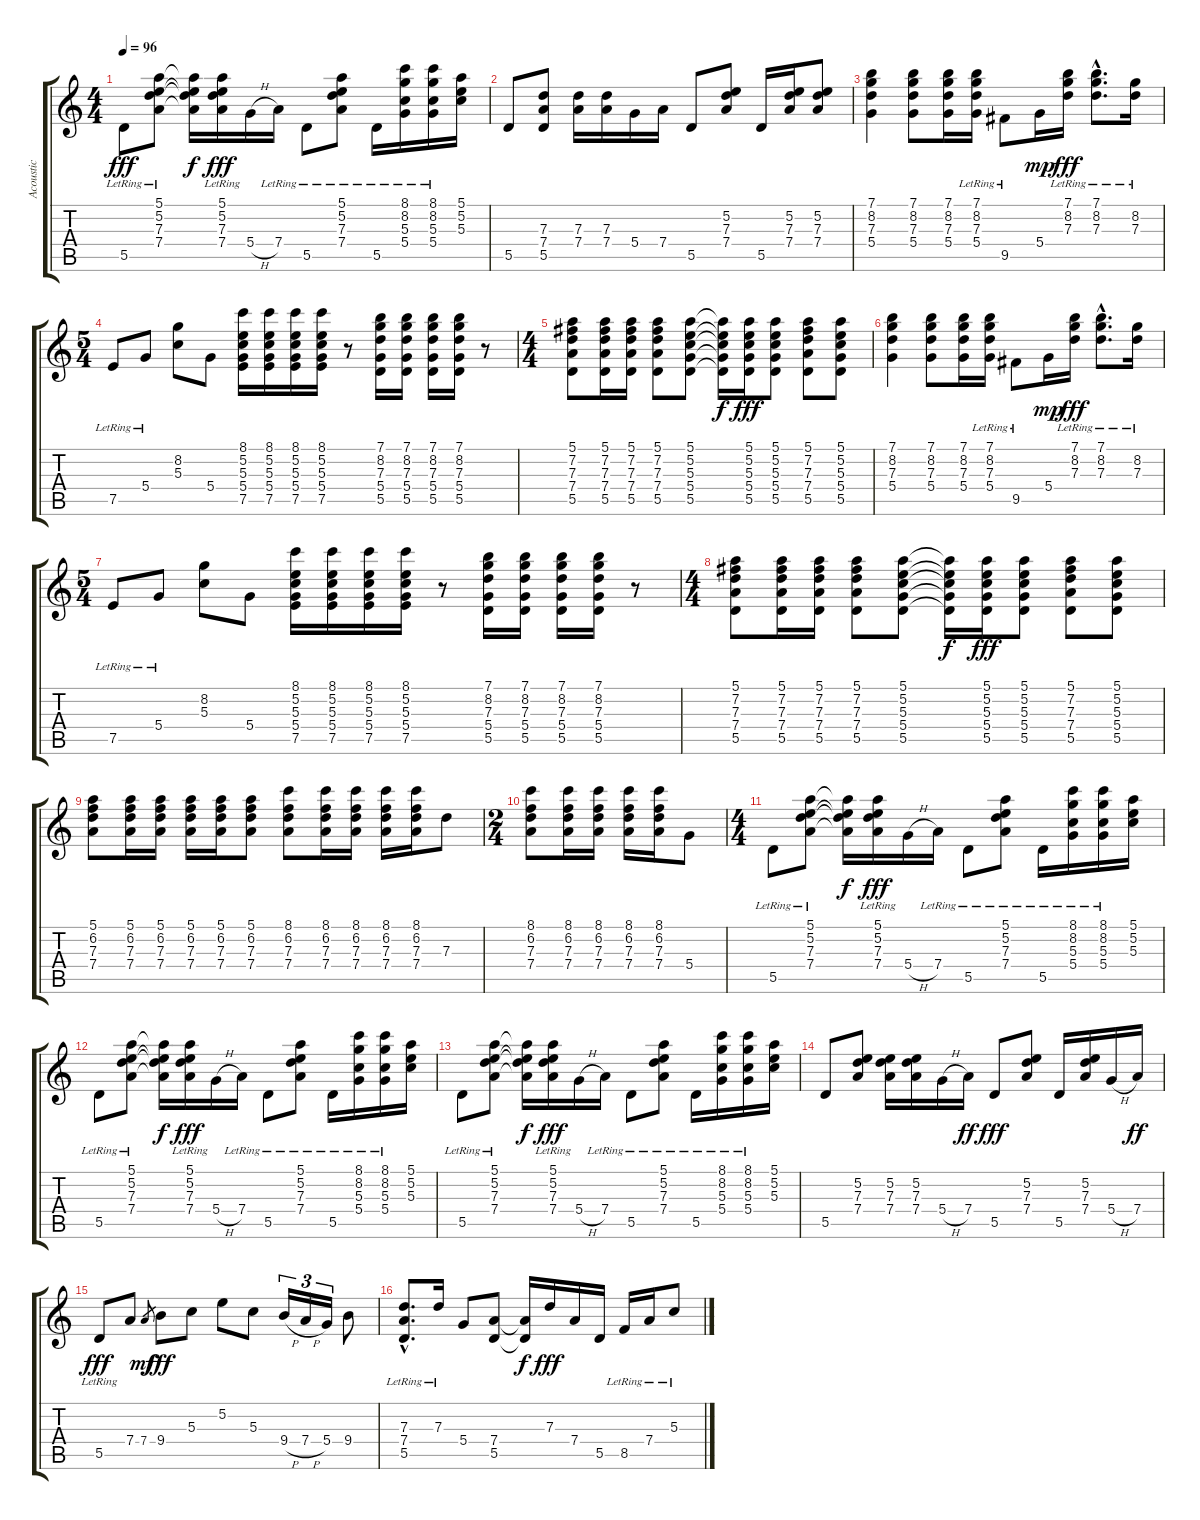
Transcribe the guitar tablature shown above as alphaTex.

\track ("Acoustic" "Acoustic") {instrument acousticguitarsteel}
\staff {score tabs}
\tuning (E4 B3 G3 D3 A2 E2) {hide}
\ts (4 4)
\tempo 96
\clef g2
\ks c
5.5{lr}.8{dy fff} (5.1{lr} 5.2{lr} 7.3{lr} 7.4{lr}).8 (5.1{t} 5.2{t} 7.3{t} 7.4{t}).16{dy f} (5.1{lr} 5.2{lr} 7.3{lr} 7.4{lr}).16{dy fff} 5.4{h}.16 7.4{lr}.16 5.5{lr}.8 (5.1{lr} 5.2{lr} 7.3{lr} 7.4{lr}).8 5.5{lr}.16 (8.1{lr} 8.2{lr} 5.3{lr} 5.4{lr}).16 (8.1{lr} 8.2{lr} 5.3{lr} 5.4{lr}).16 (5.1 5.2 5.3).16 |
5.5.8 (7.3 7.4 5.5).8 (7.3 7.4).16 (7.3 7.4).16 5.4.16 7.4.16 5.5.8 (5.2 7.3 7.4).8 5.5.16 (5.2 7.3 7.4).16 (5.2 7.3 7.4).8 |
(7.1 8.2 7.3 5.4).4 (7.1 8.2 7.3 5.4).8 (7.1 8.2 7.3 5.4).16 (7.1{lr} 8.2{lr} 7.3{lr} 5.4{lr}).16 9.5{lr}.8 5.4.16{dy mp} (7.1 8.2{lr} 7.3{lr}).16{dy fff} (7.1{hac lr} 8.2{hac} 7.3{hac}).8{d} (8.2{lr} 7.3{lr}).16 |
\ts (5 4)
7.5{lr}.8 5.4{lr}.8 (8.2 5.3).8 5.4.8 (8.1 5.2 5.3 5.4 7.5).16 (8.1 5.2 5.3 5.4 7.5).16 (8.1 5.2 5.3 5.4 7.5).16 (8.1 5.2 5.3 5.4 7.5).16 r.8 (7.1 8.2 7.3 5.4 5.5).16 (7.1 8.2 7.3 5.4 5.5).16 (7.1 8.2 7.3 5.4 5.5).16 (7.1 8.2 7.3 5.4 5.5).16 r.8 |
\ts (4 4)
(5.1 7.2 7.3 7.4 5.5).8 (5.1 7.2 7.3 7.4 5.5).16 (5.1 7.2 7.3 7.4 5.5).16 (5.1 7.2 7.3 7.4 5.5).8 (5.1 5.2 5.3 5.4 5.5).8 (5.1{t} 5.2{t} 5.3{t} 5.4{t} 5.5{t}).16{dy f} (5.1 5.2 5.3 5.4 5.5).16{dy fff} (5.1 5.2 5.3 5.4 5.5).8 (5.1 7.2 7.3 7.4 5.5).8 (5.1 5.2 5.3 5.4 5.5).8 |
(7.1 8.2 7.3 5.4).4 (7.1 8.2 7.3 5.4).8 (7.1 8.2 7.3 5.4).16 (7.1{lr} 8.2{lr} 7.3{lr} 5.4{lr}).16 9.5{lr}.8 5.4.16{dy mp} (7.1 8.2{lr} 7.3{lr}).16{dy fff} (7.1{hac lr} 8.2{hac} 7.3{hac}).8{d} (8.2{lr} 7.3{lr}).16 |
\ts (5 4)
7.5{lr}.8 5.4{lr}.8 (8.2 5.3).8 5.4.8 (8.1 5.2 5.3 5.4 7.5).16 (8.1 5.2 5.3 5.4 7.5).16 (8.1 5.2 5.3 5.4 7.5).16 (8.1 5.2 5.3 5.4 7.5).16 r.8 (7.1 8.2 7.3 5.4 5.5).16 (7.1 8.2 7.3 5.4 5.5).16 (7.1 8.2 7.3 5.4 5.5).16 (7.1 8.2 7.3 5.4 5.5).16 r.8 |
\ts (4 4)
(5.1 7.2 7.3 7.4 5.5).8 (5.1 7.2 7.3 7.4 5.5).16 (5.1 7.2 7.3 7.4 5.5).16 (5.1 7.2 7.3 7.4 5.5).8 (5.1 5.2 5.3 5.4 5.5).8 (5.1{t} 5.2{t} 5.3{t} 5.4{t} 5.5{t}).16{dy f} (5.1 5.2 5.3 5.4 5.5).16{dy fff} (5.1 5.2 5.3 5.4 5.5).8 (5.1 7.2 7.3 7.4 5.5).8 (5.1 5.2 5.3 5.4 5.5).8 |
(5.1 6.2 7.3 7.4).8 (5.1 6.2 7.3 7.4).16 (5.1 6.2 7.3 7.4).16 (5.1 6.2 7.3 7.4).16 (5.1 6.2 7.3 7.4).16 (5.1 6.2 7.3 7.4).8 (8.1 6.2 7.3 7.4).8 (8.1 6.2 7.3 7.4).16 (8.1 6.2 7.3 7.4).16 (8.1 6.2 7.3 7.4).16 (8.1 6.2 7.3 7.4).16 7.3.8 |
\ts (2 4)
(8.1 6.2 7.3 7.4).8 (8.1 6.2 7.3 7.4).16 (8.1 6.2 7.3 7.4).16 (8.1 6.2 7.3 7.4).16 (8.1 6.2 7.3 7.4).16 5.4.8 |
\ts (4 4)
5.5{lr}.8 (5.1{lr} 5.2{lr} 7.3{lr} 7.4{lr}).8 (5.1{t} 5.2{t} 7.3{t} 7.4{t}).16{dy f} (5.1{lr} 5.2{lr} 7.3{lr} 7.4{lr}).16{dy fff} 5.4{h}.16 7.4{lr}.16 5.5{lr}.8 (5.1{lr} 5.2{lr} 7.3{lr} 7.4{lr}).8 5.5{lr}.16 (8.1{lr} 8.2{lr} 5.3{lr} 5.4{lr}).16 (8.1{lr} 8.2{lr} 5.3{lr} 5.4{lr}).16 (5.1 5.2 5.3).16 |
5.5{lr}.8 (5.1{lr} 5.2{lr} 7.3{lr} 7.4{lr}).8 (5.1{t} 5.2{t} 7.3{t} 7.4{t}).16{dy f} (5.1{lr} 5.2{lr} 7.3{lr} 7.4{lr}).16{dy fff} 5.4{h}.16 7.4{lr}.16 5.5{lr}.8 (5.1{lr} 5.2{lr} 7.3{lr} 7.4{lr}).8 5.5{lr}.16 (8.1{lr} 8.2{lr} 5.3{lr} 5.4{lr}).16 (8.1{lr} 8.2{lr} 5.3{lr} 5.4{lr}).16 (5.1 5.2 5.3).16 |
5.5{lr}.8 (5.1{lr} 5.2{lr} 7.3{lr} 7.4{lr}).8 (5.1{t} 5.2{t} 7.3{t} 7.4{t}).16{dy f} (5.1{lr} 5.2{lr} 7.3{lr} 7.4{lr}).16{dy fff} 5.4{h}.16 7.4{lr}.16 5.5{lr}.8 (5.1{lr} 5.2{lr} 7.3{lr} 7.4{lr}).8 5.5{lr}.16 (8.1{lr} 8.2{lr} 5.3{lr} 5.4{lr}).16 (8.1{lr} 8.2{lr} 5.3{lr} 5.4{lr}).16 (5.1 5.2 5.3).16 |
5.5.8 (5.2 7.3 7.4).8 (5.2 7.3 7.4).16 (5.2 7.3 7.4).16 5.4{h}.16 7.4.16{dy ff} 5.5.8{dy fff} (5.2 7.3 7.4).8 5.5.16 (5.2 7.3 7.4).16 5.4{h}.16 7.4.16{dy ff} |
5.5{lr}.8{dy fff} 7.4.8 7.4.8{gr dy mf} 9.4.8{dy fff} 5.3.8 5.2.8 5.3.8 9.4{h}.16{tu (3 2)} 7.4{h}.16{tu (3 2)} 5.4.16{tu (3 2)} 9.4.8 |
(7.3{hac} 7.4{hac lr} 5.5{hac lr}).8{d} 7.3{lr}.16 5.4.8 (7.4 5.5).8 (7.4{t} 5.5{t}).16{dy f} 7.3.16{dy fff} 7.4.16 5.5.16 8.5{lr}.16 7.4{lr}.16 5.3{lr}.8
